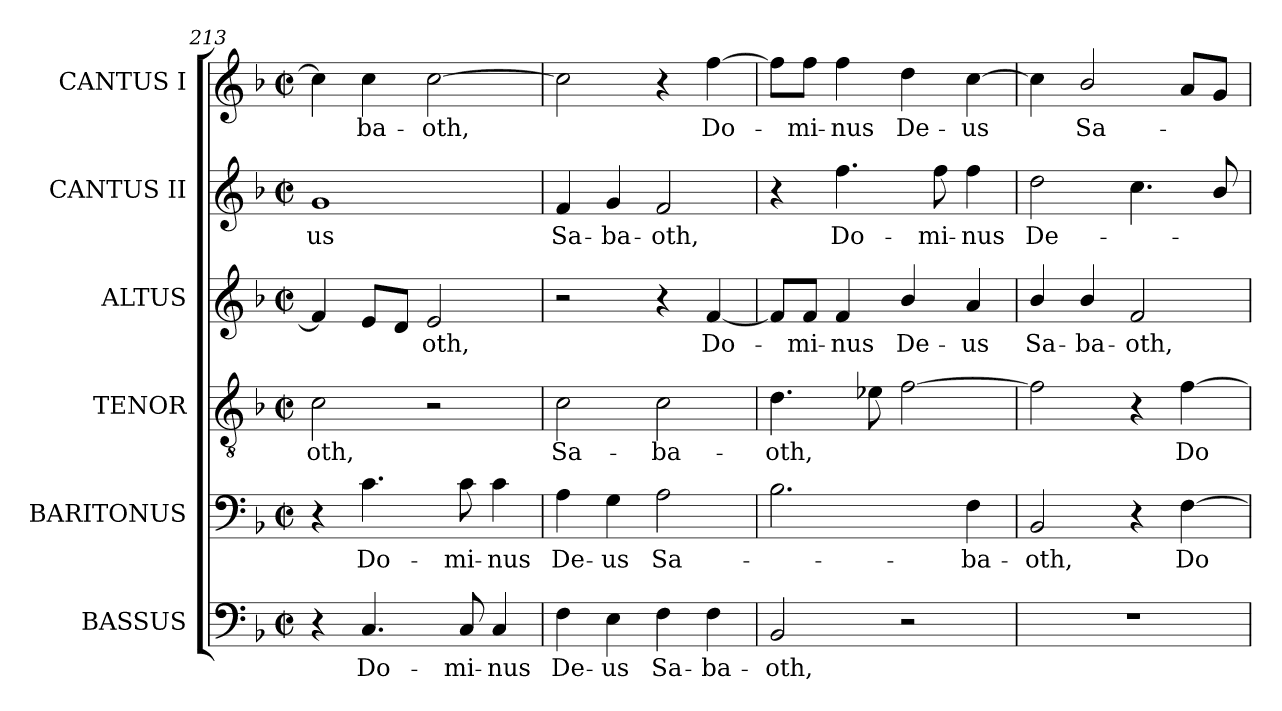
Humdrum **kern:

**kern	**text	**kern	**text	**kern	**text	**kern	**text	**kern	**text	**kern	**text
*part6	*part6	*part5	*part5	*part4	*part4	*part3	*part3	*part2	*part2	*part1	*part1
*staff6	*staff6	*staff5	*staff5	*staff4	*staff4	*staff3	*staff3	*staff2	*staff2	*staff1	*staff1
*I"BASSUS	*	*I"BARITONUS	*	*I"TENOR	*	*I"ALTUS	*	*I"CANTUS II	*	*I"CANTUS I	*
*I'B.	*	*I'Bar.	*	*I'T.	*	*I'A.	*	*	*	*	*
*clefF4	*	*clefF4	*	*clefGv2	*	*clefG2	*	*clefG2	*	*clefG2	*
*	*	*	*	*ITrd7c12	*	*	*	*	*	*	*
*k[b-]	*	*k[b-]	*	*k[b-]	*	*k[b-]	*	*k[b-]	*	*k[b-]	*
*F:	*	*F:	*	*F:	*	*F:	*	*F:	*	*F:	*
*M2/2	*	*M2/2	*	*M2/2	*	*M2/2	*	*M2/2	*	*M2/2	*
*met(c|)	*	*met(c|)	*	*met(c|)	*	*met(c|)	*	*met(c|)	*	*met(c|)	*
=213	=213	=213	=213	=213	=213	=213	=213	=213	=213	=213	=213
!	!	!	!	!	!LO:LY:b:color=#000000	!	!	!	!	!	!
!	!	!	!	!	!	!	!	!	!LO:LY:b:color=#000000	!	!
4r	.	4r	.	2Ci\	-oth,	4fi/]	.	1gi	-us	4cci\]	.
!	!LO:LY:b:color=#000000	!	!	!	!	!	!	!	!	!	!
!	!	!	!LO:LY:b:color=#000000	!	!	!	!	!	!	!	!
!	!	!	!	!	!	!	!	!	!	!	!LO:LY:b:color=#000000
4.Ci/	Do-	4.ci\	Do-	.	.	8ei/L	.	.	.	4cci\	-ba-
.	.	.	.	.	.	8di/J	.	.	.	.	.
!	!	!	!	!	!	!	!LO:LY:b:color=#000000	!	!	!	!
!	!	!	!	!	!	!	!	!	!	!	!LO:LY:b:color=#000000
.	.	.	.	2r	.	2ei/	-oth,	.	.	[2cci\	-oth,
!	!LO:LY:b:color=#000000	!	!	!	!	!	!	!	!	!	!
!	!	!	!LO:LY:b:color=#000000	!	!	!	!	!	!	!	!
8Ci/	-mi-	8ci\	-mi-	.	.	.	.	.	.	.	.
!	!LO:LY:b:color=#000000	!	!	!	!	!	!	!	!	!	!
!	!	!	!LO:LY:b:color=#000000	!	!	!	!	!	!	!	!
4Ci/	-nus	4ci\	-nus	.	.	.	.	.	.	.	.
=214	=214	=214	=214	=214	=214	=214	=214	=214	=214	=214	=214
!	!LO:LY:b:color=#000000	!	!	!	!	!	!	!	!	!	!
!	!	!	!LO:LY:b:color=#000000	!	!	!	!	!	!	!	!
!	!	!	!	!	!LO:LY:b:color=#000000	!	!	!	!	!	!
!	!	!	!	!	!	!	!	!	!LO:LY:b:color=#000000	!	!
4Fi\	De-	4Ai\	De-	2Ci\	Sa-	2r	.	4fi/	Sa-	2cci\]	.
!	!LO:LY:b:color=#000000	!	!	!	!	!	!	!	!	!	!
!	!	!	!LO:LY:b:color=#000000	!	!	!	!	!	!	!	!
!	!	!	!	!	!	!	!	!	!LO:LY:b:color=#000000	!	!
4Ei\	-us	4Gi\	-us	.	.	.	.	4gi/	-ba-	.	.
!	!LO:LY:b:color=#000000	!	!	!	!	!	!	!	!	!	!
!	!	!	!LO:LY:b:color=#000000	!	!	!	!	!	!	!	!
!	!	!	!	!	!LO:LY:b:color=#000000	!	!	!	!	!	!
!	!	!	!	!	!	!	!	!	!LO:LY:b:color=#000000	!	!
4Fi\	Sa-	2Ai\	Sa-	2Ci\	-ba-	4r	.	2fi/	-oth,	4r	.
!	!LO:LY:b:color=#000000	!	!	!	!	!	!	!	!	!	!
!	!	!	!	!	!	!	!LO:LY:b:color=#000000	!	!	!	!
!	!	!	!	!	!	!	!	!	!	!	!LO:LY:b:color=#000000
4Fi\	-ba-	.	.	.	.	[4fi/	Do-	.	.	[4ffi\	Do-
=215	=215	=215	=215	=215	=215	=215	=215	=215	=215	=215	=215
!	!LO:LY:b:color=#000000	!	!	!	!	!	!	!	!	!	!
!	!	!	!	!	!LO:LY:b:color=#000000	!	!	!	!	!	!
2BB-i/	-oth,	2.B-i\	.	4.Di\	-oth,	8fi/L]	.	4r	.	8ffi\L]	.
!	!	!	!	!	!	!	!LO:LY:b:color=#000000	!	!	!	!
!	!	!	!	!	!	!	!	!	!	!	!LO:LY:b:color=#000000
.	.	.	.	.	.	8fi/J	-mi-	.	.	8ffi\J	-mi-
!	!	!	!	!	!	!	!LO:LY:b:color=#000000	!	!	!	!
!	!	!	!	!	!	!	!	!	!LO:LY:b:color=#000000	!	!
!	!	!	!	!	!	!	!	!	!	!	!LO:LY:b:color=#000000
.	.	.	.	.	.	4fi/	-nus	4.ffi\	Do-	4ffi\	-nus
.	.	.	.	8E-Xi\	.	.	.	.	.	.	.
!	!	!	!	!	!	!	!LO:LY:b:color=#000000	!	!	!	!
!	!	!	!	!	!	!	!	!	!	!	!LO:LY:b:color=#000000
2r	.	.	.	[2Fi\	.	4b-i/	De-	.	.	4ddi\	De-
!	!	!	!	!	!	!	!	!	!LO:LY:b:color=#000000	!	!
.	.	.	.	.	.	.	.	8ffi\	-mi-	.	.
!	!	!	!LO:LY:b:color=#000000	!	!	!	!	!	!	!	!
!	!	!	!	!	!	!	!LO:LY:b:color=#000000	!	!	!	!
!	!	!	!	!	!	!	!	!	!LO:LY:b:color=#000000	!	!
!	!	!	!	!	!	!	!	!	!	!	!LO:LY:b:color=#000000
.	.	4Fi\	-ba-	.	.	4ai/	-us	4ffi\	-nus	[4cci\	-us
=216	=216	=216	=216	=216	=216	=216	=216	=216	=216	=216	=216
!	!	!	!LO:LY:b:color=#000000	!	!	!	!	!	!	!	!
!	!	!	!	!	!	!	!LO:LY:b:color=#000000	!	!	!	!
!	!	!	!	!	!	!	!	!	!LO:LY:b:color=#000000	!	!
1r	.	2BB-i/	-oth,	2Fi\]	.	4b-i/	Sa-	2ddi\	De-	4cci\]	.
!	!	!	!	!	!	!	!LO:LY:b:color=#000000	!	!	!	!
!	!	!	!	!	!	!	!	!	!	!	!LO:LY:b:color=#000000
.	.	.	.	.	.	4b-i/	-ba-	.	.	2b-i/	Sa-
!	!	!	!	!	!	!	!LO:LY:b:color=#000000	!	!	!	!
.	.	4r	.	4r	.	2fi/	-oth,	4.cci\	.	.	.
!	!	!	!LO:LY:b:color=#000000	!	!	!	!	!	!	!	!
!	!	!	!	!	!LO:LY:b:color=#000000	!	!	!	!	!	!
.	.	[4Fi\	Do-	[4Fi\	Do-	.	.	.	.	8ai/L	.
.	.	.	.	.	.	.	.	8b-i/	.	8gi/J	.
=	=	=	=	=	=	=	=	=	=	=	=
*-	*-	*-	*-	*-	*-	*-	*-	*-	*-	*-	*-
